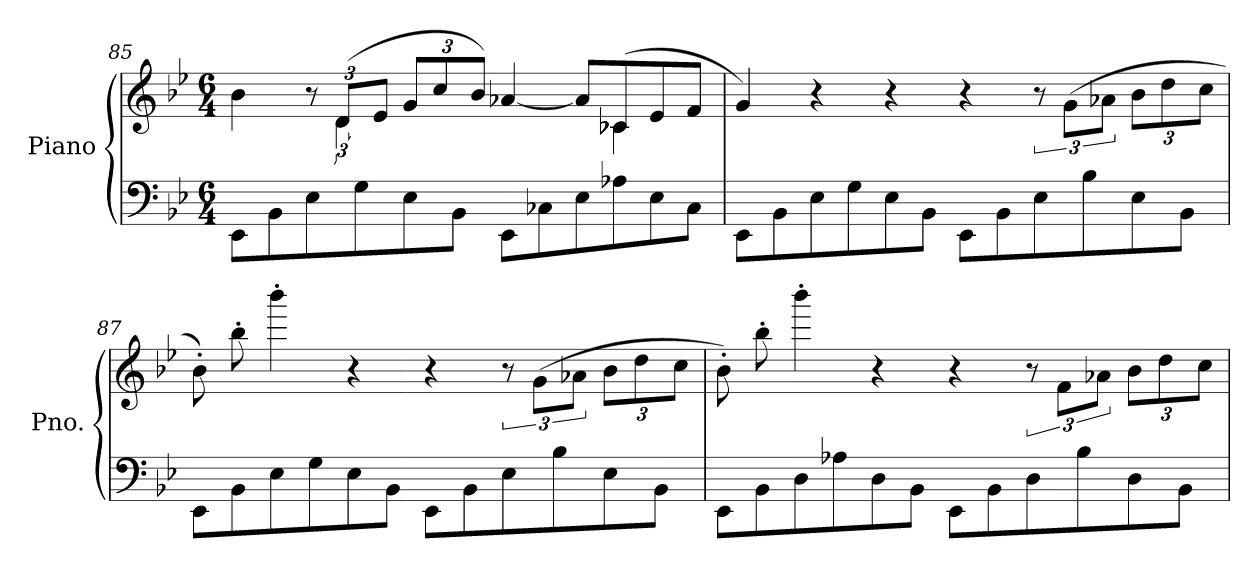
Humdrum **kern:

**kern	**kern
*part1	*part1
*staff2	*staff1
*I"Piano	*
*I'Pno.	*
*clefF4	*clefG2
*k[b-e-]	*k[b-e-]
*M6/4	*M6/4
=85	=85
*	*^
8EE-\L	4b-\	4ryy
8BB-\	.	.
*	*Xbrackettup	*brackettup
8E-\	12r	12ryy
.	(<12d/L	6d\
8G\	.	.
.	12e-/J	.
*	*Xbrackettup	*
8E-\	12g/L	8ryy
.	12cc/	.
*	*v	*v
8BB-\J	.
.	12b-/J)
8EE-\L	[4a-X/
8C-X\	.
8E-\	8a-/L]
*	*^
8A-X\	(<8c-X/	4c-\
8E-\	8e-/	.
8C-\J	8f/J	8ryy
*	*v	*v
=86	=86
8EE-\L	4g/)
8BB-\	.
8E-\	4r
8G\	.
8E-\	4r
8BB-\J	.
8EE-\L	4r
8BB-\	.
8E-\	12r
.	(>12g\L
8B-\	.
.	12a-X\J
8E-\	12b-\L
.	12dd\
8BB-\J	.
.	12cc\J
!!LO:PB:g=z
=87	=87
8EE-\L	8b-'\)
8BB-\	8bb-'\
8E-\	4bbb-'\
8G\	.
8E-\	4r
8BB-\J	.
8EE-\L	4r
8BB-\	.
8E-\	12r
.	(>12g\L
8B-\	.
.	12a-X\J
8E-\	12b-\L
.	12dd\
8BB-\J	.
.	12cc\J
=88	=88
8EE-\L	8b-'\)
8BB-\	8bb-'\
8D\	4bbb-'\
8A-X\	.
8D\	4r
8BB-\J	.
8EE-\L	4r
8BB-\	.
8D\	12r
.	12f\L
8B-\	.
.	12a-X\J
8D\	12b-\L
.	12dd\
8BB-\J	.
.	12cc\J
=	=
*-	*-
